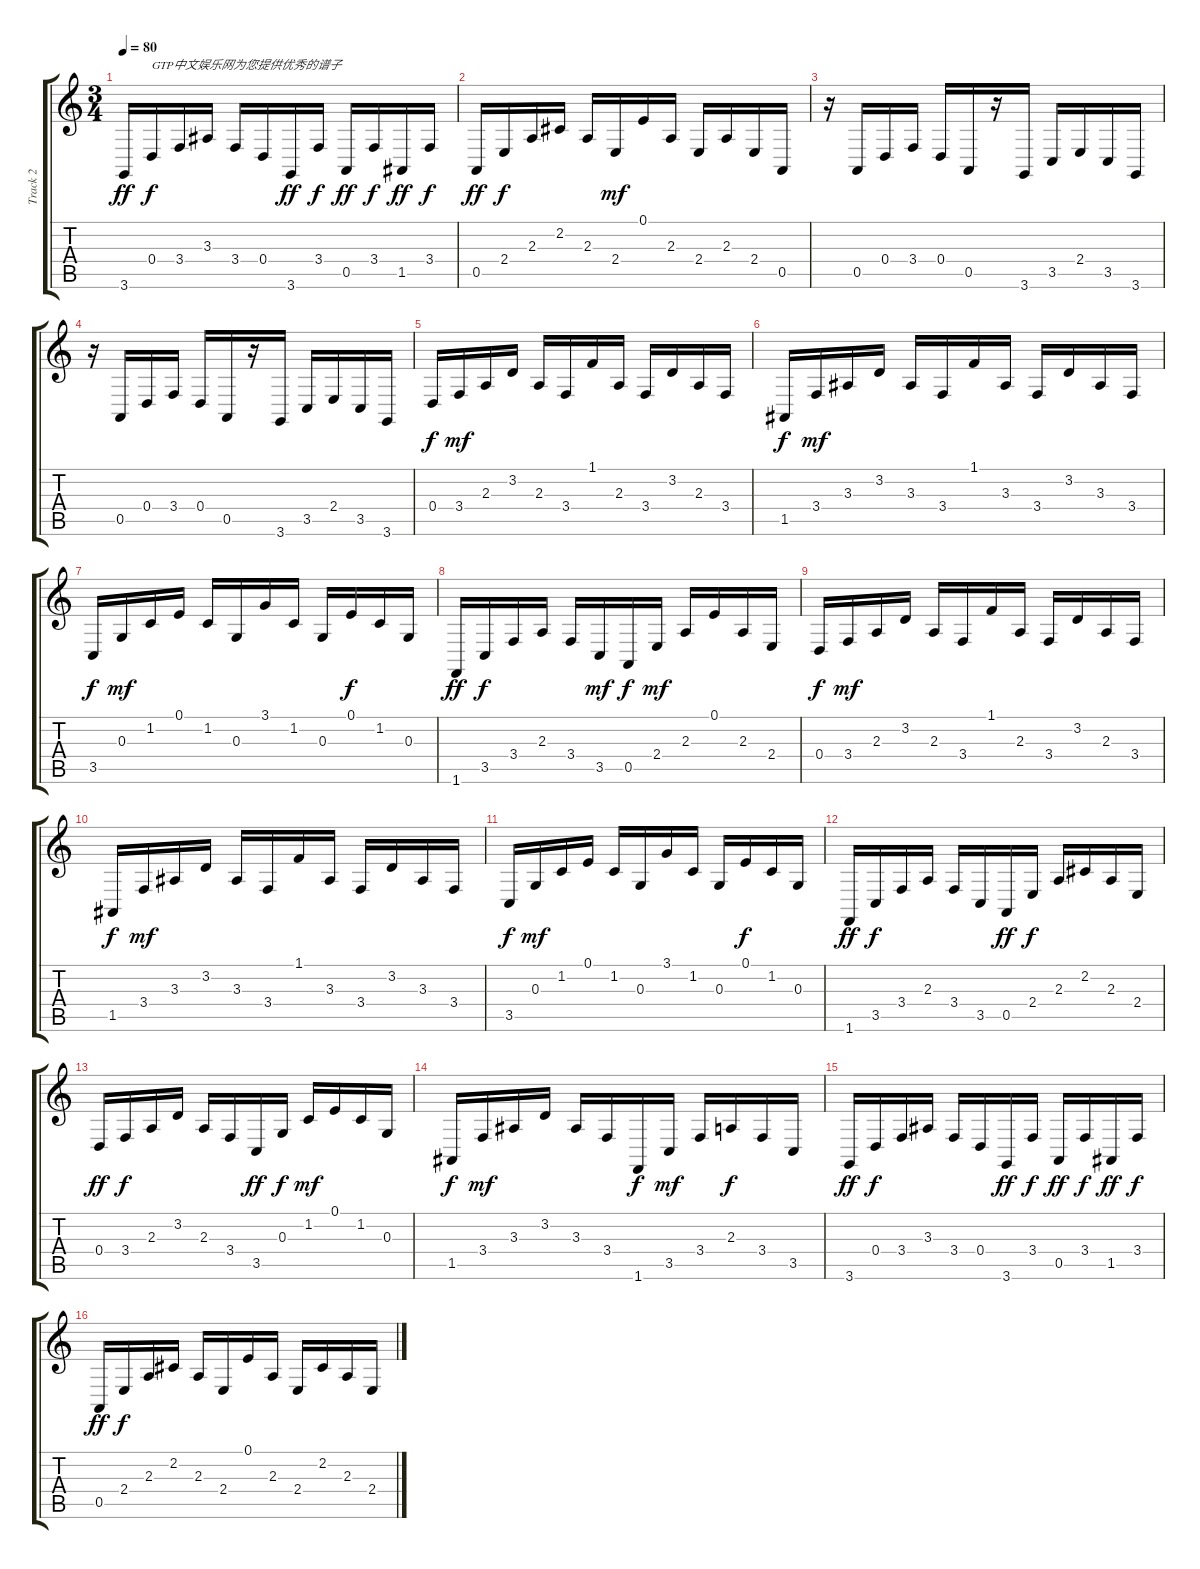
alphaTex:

\track ("Track 2" "Track 2") {instrument acousticgrandpiano}
\staff {score tabs}
\tuning (E4 B3 G3 D3 A2 E2) {hide}
\ts (3 4)
\tempo 80
\clef g2
\ks c
3.6.16{dy ff} 0.4.16{txt "GTP中文娱乐网为您提供优秀的谱子" dy f} 3.4.16 3.3.16 3.4.16 0.4.16 3.6.16{dy ff} 3.4.16{dy f} 0.5.16{dy ff} 3.4.16{dy f} 1.5.16{dy ff} 3.4.16{dy f} |
0.5.16{dy ff} 2.4.16{dy f} 2.3.16 2.2.16 2.3.16 2.4.16{dy mf} 0.1.16 2.3.16 2.4.16 2.3.16 2.4.16 0.5.16 |
r.16 0.5.16 0.4.16 3.4.16 0.4.16 0.5.16 r.16 3.6.16 3.5.16 2.4.16 3.5.16 3.6.16 |
r.16 0.5.16 0.4.16 3.4.16 0.4.16 0.5.16 r.16 3.6.16 3.5.16 2.4.16 3.5.16 3.6.16 |
0.4.16{dy f} 3.4.16{dy mf} 2.3.16 3.2.16 2.3.16 3.4.16 1.1.16 2.3.16 3.4.16 3.2.16 2.3.16 3.4.16 |
1.5.16{dy f} 3.4.16{dy mf} 3.3.16 3.2.16 3.3.16 3.4.16 1.1.16 3.3.16 3.4.16 3.2.16 3.3.16 3.4.16 |
3.5.16{dy f} 0.3.16{dy mf} 1.2.16 0.1.16 1.2.16 0.3.16 3.1.16 1.2.16 0.3.16 0.1.16{dy f} 1.2.16 0.3.16 |
1.6.16{dy ff} 3.5.16{dy f} 3.4.16 2.3.16 3.4.16 3.5.16{dy mf} 0.5.16{dy f} 2.4.16{dy mf} 2.3.16 0.1.16 2.3.16 2.4.16 |
0.4.16{dy f} 3.4.16{dy mf} 2.3.16 3.2.16 2.3.16 3.4.16 1.1.16 2.3.16 3.4.16 3.2.16 2.3.16 3.4.16 |
1.5.16{dy f} 3.4.16{dy mf} 3.3.16 3.2.16 3.3.16 3.4.16 1.1.16 3.3.16 3.4.16 3.2.16 3.3.16 3.4.16 |
3.5.16{dy f} 0.3.16{dy mf} 1.2.16 0.1.16 1.2.16 0.3.16 3.1.16 1.2.16 0.3.16 0.1.16{dy f} 1.2.16 0.3.16 |
1.6.16{dy ff} 3.5.16{dy f} 3.4.16 2.3.16 3.4.16 3.5.16 0.5.16{dy ff} 2.4.16{dy f} 2.3.16 2.2.16 2.3.16 2.4.16 |
0.4.16{dy ff} 3.4.16{dy f} 2.3.16 3.2.16 2.3.16 3.4.16 3.5.16{dy ff} 0.3.16{dy f} 1.2.16{dy mf} 0.1.16 1.2.16 0.3.16 |
1.5.16{dy f} 3.4.16{dy mf} 3.3.16 3.2.16 3.3.16 3.4.16 1.6.16{dy f} 3.5.16{dy mf} 3.4.16 2.3.16{dy f} 3.4.16 3.5.16 |
3.6.16{dy ff} 0.4.16{dy f} 3.4.16 3.3.16 3.4.16 0.4.16 3.6.16{dy ff} 3.4.16{dy f} 0.5.16{dy ff} 3.4.16{dy f} 1.5.16{dy ff} 3.4.16{dy f} |
0.5.16{dy ff} 2.4.16{dy f} 2.3.16 2.2.16 2.3.16 2.4.16 0.1.16 2.3.16 2.4.16 2.2.16 2.3.16 2.4.16
